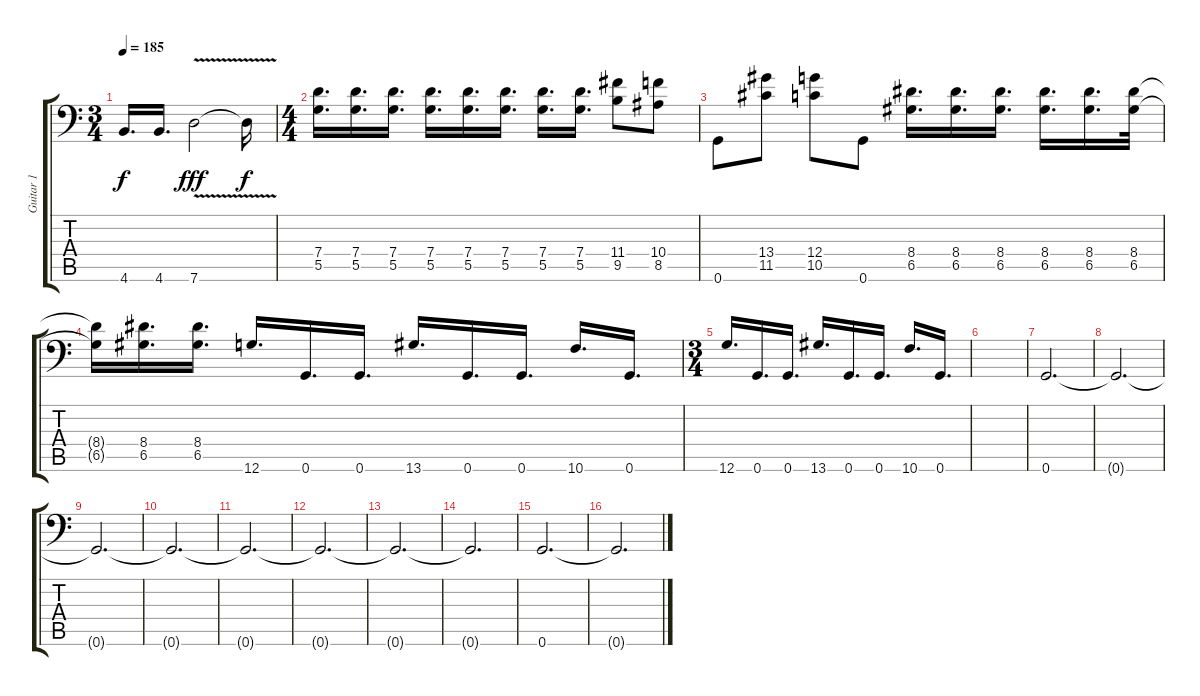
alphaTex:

\track ("Guitar 1" "Guitar 1") {instrument distortionguitar}
\staff {score tabs}
\tuning (A3 E3 C3 G2 D2 G1) {hide}
\ts (3 4)
\tempo 185
\clef f4
\ks c
4.6.16{d dy f} 4.6.16{d} 7.6{v}.2{dy fff} 7.6{t}.16{dy f} |
\ts (4 4)
(7.4 5.5).16{d} (7.4 5.5).16{d} (7.4 5.5).16{d} (7.4 5.5).16{d} (7.4 5.5).16{d} (7.4 5.5).16{d} (7.4 5.5).16{d} (7.4 5.5).16{d} (11.4 9.5).8 (10.4 8.5).8 |
0.6.8 (13.4 11.5).8 (12.4 10.5).8 0.6.8 (8.4 6.5).16{d} (8.4 6.5).16{d} (8.4 6.5).16{d} (8.4 6.5).16{d} (8.4 6.5).16{d} (8.4 6.5).32 |
(8.4{t} 6.5{t}).16 (8.4 6.5).16{d} (8.4 6.5).16{d} 12.6.16{d} 0.6.16{d} 0.6.16{d} 13.6.16{d} 0.6.16{d} 0.6.16{d} 10.6.16{d} 0.6.16{d} |
\ts (3 4)
12.6.16{d} 0.6.16{d} 0.6.16{d} 13.6.16{d} 0.6.16{d} 0.6.16{d} 10.6.16{d} 0.6.16{d} |
|
0.6.2{d} |
0.6{t}.2{d} |
0.6{t}.2{d} |
0.6{t}.2{d} |
0.6{t}.2{d} |
0.6{t}.2{d} |
0.6{t}.2{d} |
0.6{t}.2{d} |
0.6.2{d} |
0.6{t}.2{d}
